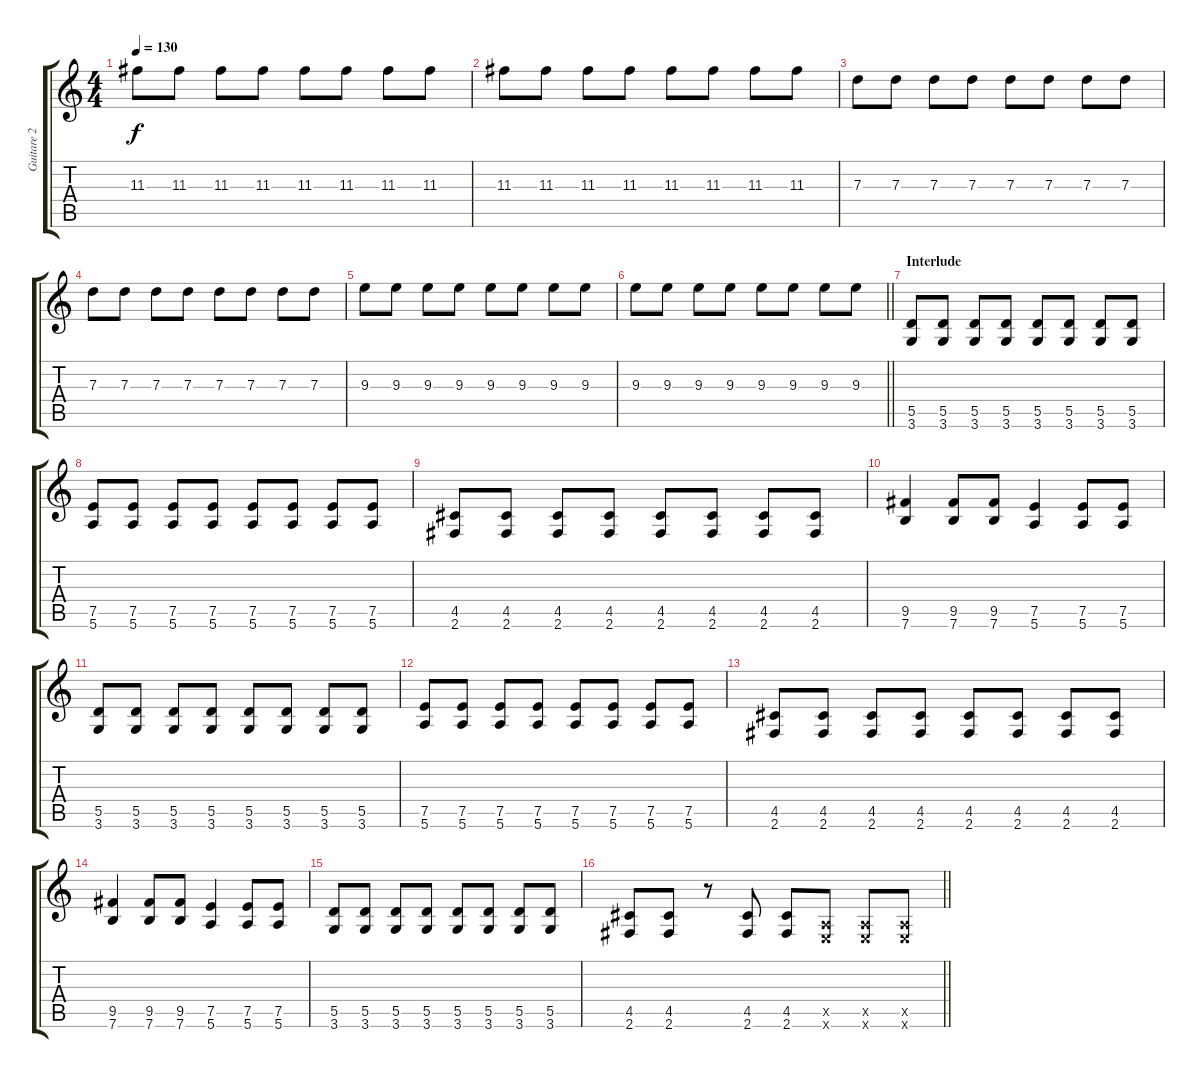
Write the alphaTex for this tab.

\track ("Guitare 2" "Guitare 2") {instrument distortionguitar}
\staff {score tabs}
\tuning (E4 B3 G3 D3 A2 E2) {hide}
\ts (4 4)
\tempo 130
\clef g2
\ks c
11.3.8{dy f} 11.3.8 11.3.8 11.3.8 11.3.8 11.3.8 11.3.8 11.3.8 |
11.3.8 11.3.8 11.3.8 11.3.8 11.3.8 11.3.8 11.3.8 11.3.8 |
7.3.8 7.3.8 7.3.8 7.3.8 7.3.8 7.3.8 7.3.8 7.3.8 |
7.3.8 7.3.8 7.3.8 7.3.8 7.3.8 7.3.8 7.3.8 7.3.8 |
9.3.8 9.3.8 9.3.8 9.3.8 9.3.8 9.3.8 9.3.8 9.3.8 |
\barLineRight lightlight
9.3.8 9.3.8 9.3.8 9.3.8 9.3.8 9.3.8 9.3.8 9.3.8 |
\section ("" "Interlude")
(5.5 3.6).8 (5.5 3.6).8 (5.5 3.6).8 (5.5 3.6).8 (5.5 3.6).8 (5.5 3.6).8 (5.5 3.6).8 (5.5 3.6).8 |
(7.5 5.6).8 (7.5 5.6).8 (7.5 5.6).8 (7.5 5.6).8 (7.5 5.6).8 (7.5 5.6).8 (7.5 5.6).8 (7.5 5.6).8 |
(4.5 2.6).8 (4.5 2.6).8 (4.5 2.6).8 (4.5 2.6).8 (4.5 2.6).8 (4.5 2.6).8 (4.5 2.6).8 (4.5 2.6).8 |
(9.5 7.6).4 (9.5 7.6).8 (9.5 7.6).8 (7.5 5.6).4 (7.5 5.6).8 (7.5 5.6).8 |
(5.5 3.6).8 (5.5 3.6).8 (5.5 3.6).8 (5.5 3.6).8 (5.5 3.6).8 (5.5 3.6).8 (5.5 3.6).8 (5.5 3.6).8 |
(7.5 5.6).8 (7.5 5.6).8 (7.5 5.6).8 (7.5 5.6).8 (7.5 5.6).8 (7.5 5.6).8 (7.5 5.6).8 (7.5 5.6).8 |
(4.5 2.6).8 (4.5 2.6).8 (4.5 2.6).8 (4.5 2.6).8 (4.5 2.6).8 (4.5 2.6).8 (4.5 2.6).8 (4.5 2.6).8 |
(9.5 7.6).4 (9.5 7.6).8 (9.5 7.6).8 (7.5 5.6).4 (7.5 5.6).8 (7.5 5.6).8 |
(5.5 3.6).8 (5.5 3.6).8 (5.5 3.6).8 (5.5 3.6).8 (5.5 3.6).8 (5.5 3.6).8 (5.5 3.6).8 (5.5 3.6).8 |
\barLineRight lightlight
(4.5 2.6).8 (4.5 2.6).8 r.8 (4.5 2.6).8 (4.5 2.6).8 (0.5{x} 0.6{x}).8 (0.5{x} 0.6{x}).8 (0.5{x} 0.6{x}).8
